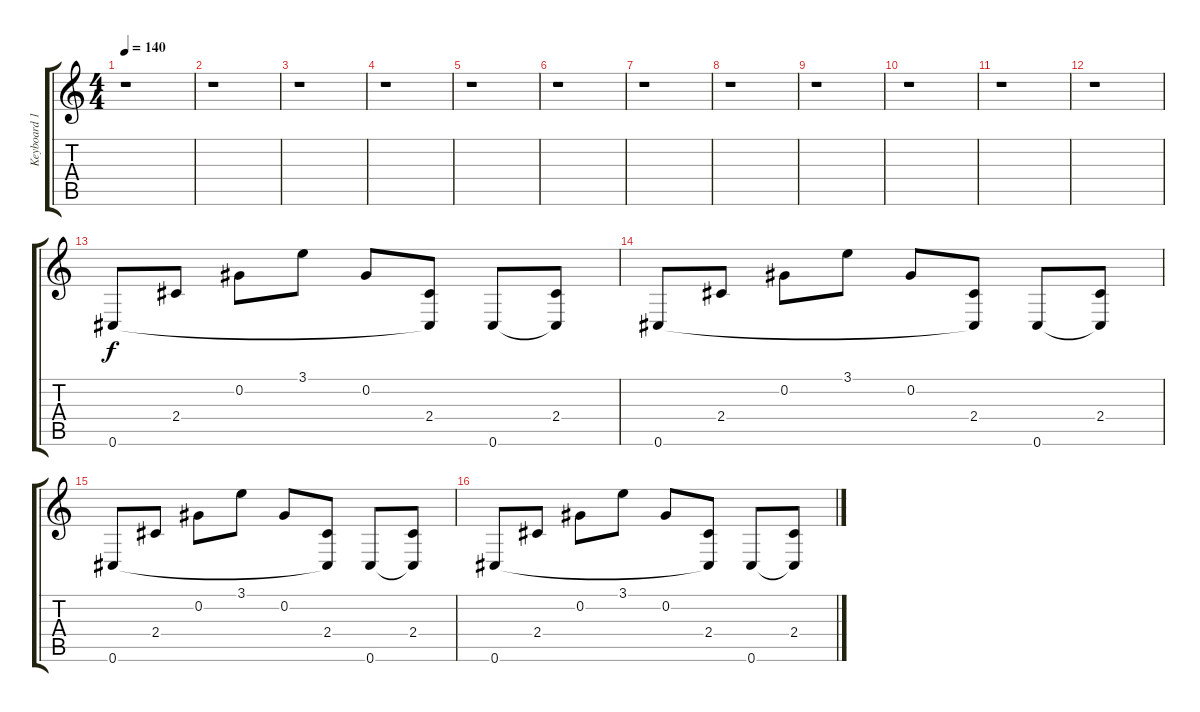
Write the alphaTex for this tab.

\track ("Keyboard 1" "Keyboard 1") {instrument electricguitarjazz}
\staff {score tabs}
\tuning (Db4 Ab3 E3 B2 Gb2 Db2) {hide}
\ts (4 4)
\tempo 140
\clef g2
\ks c
r.1{dy f} |
r.1 |
r.1 |
\section ("" "")
r.1 |
r.1 |
r.1 |
r.1 |
r.1 |
r.1 |
r.1 |
r.1 |
r.1 |
0.6.8 2.4.8 0.2.8 3.1.8 0.2.8 (2.4 0.6{t}).8 0.6.8 (2.4 0.6{t}).8 |
0.6.8 2.4.8 0.2.8 3.1.8 0.2.8 (2.4 0.6{t}).8 0.6.8 (2.4 0.6{t}).8 |
0.6.8 2.4.8 0.2.8 3.1.8 0.2.8 (2.4 0.6{t}).8 0.6.8 (2.4 0.6{t}).8 |
0.6.8 2.4.8 0.2.8 3.1.8 0.2.8 (2.4 0.6{t}).8 0.6.8 (2.4 0.6{t}).8
